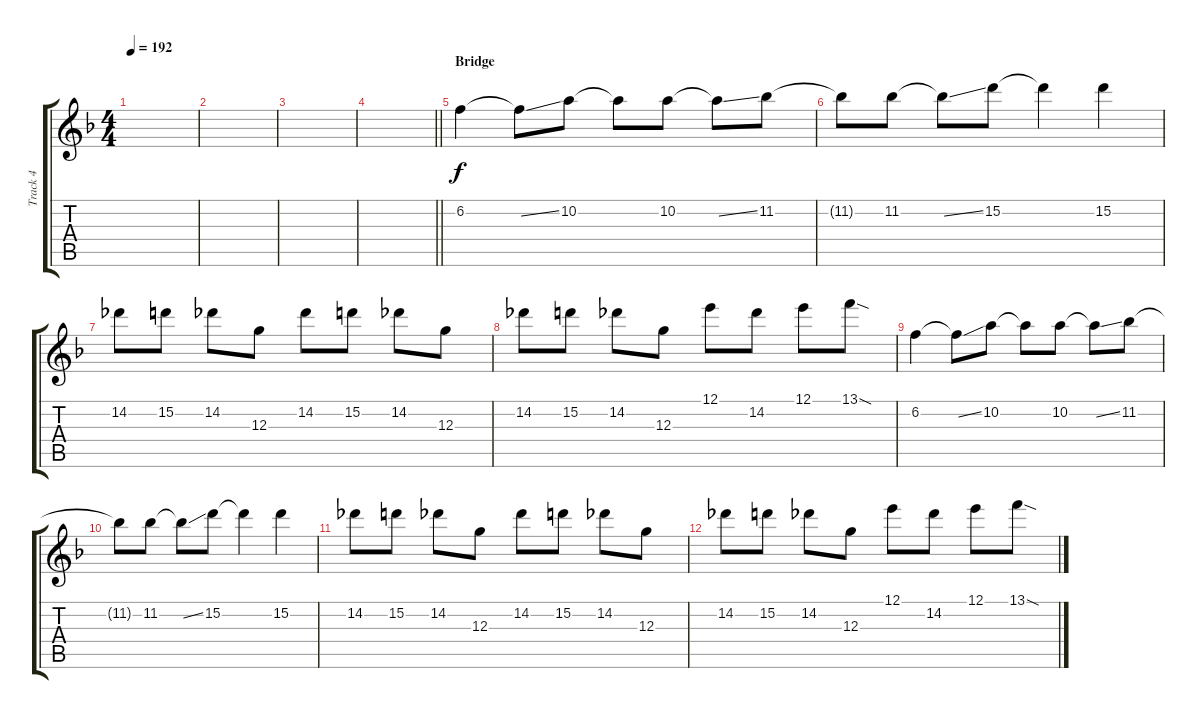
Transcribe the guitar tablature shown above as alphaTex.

\track ("Track 4" "Track 4") {instrument distortionguitar}
\staff {score tabs}
\tuning (E4 B3 G3 D3 A2 D2) {hide}
\ts (4 4)
\tempo 192
\clef g2
\ks f
|
|
|
\barLineRight lightlight
|
\section ("" "Bridge")
6.2.4 6.2{ss t}.8 10.2.8 10.2{t}.8 10.2.8 10.2{ss t}.8 11.2.8 |
11.2{t}.8 11.2.8 11.2{ss t}.8 15.2.8 15.2{t}.4 15.2.4 |
14.2.8 15.2.8 14.2.8 12.3.8 14.2.8 15.2.8 14.2.8 12.3.8 |
14.2.8 15.2.8 14.2.8 12.3.8 12.1.8 14.2.8 12.1.8 13.1{sod}.8 |
6.2.4 6.2{ss t}.8 10.2.8 10.2{t}.8 10.2.8 10.2{ss t}.8 11.2.8 |
11.2{t}.8 11.2.8 11.2{ss t}.8 15.2.8 15.2{t}.4 15.2.4 |
14.2.8 15.2.8 14.2.8 12.3.8 14.2.8 15.2.8 14.2.8 12.3.8 |
14.2.8 15.2.8 14.2.8 12.3.8 12.1.8 14.2.8 12.1.8 13.1{sod}.8
